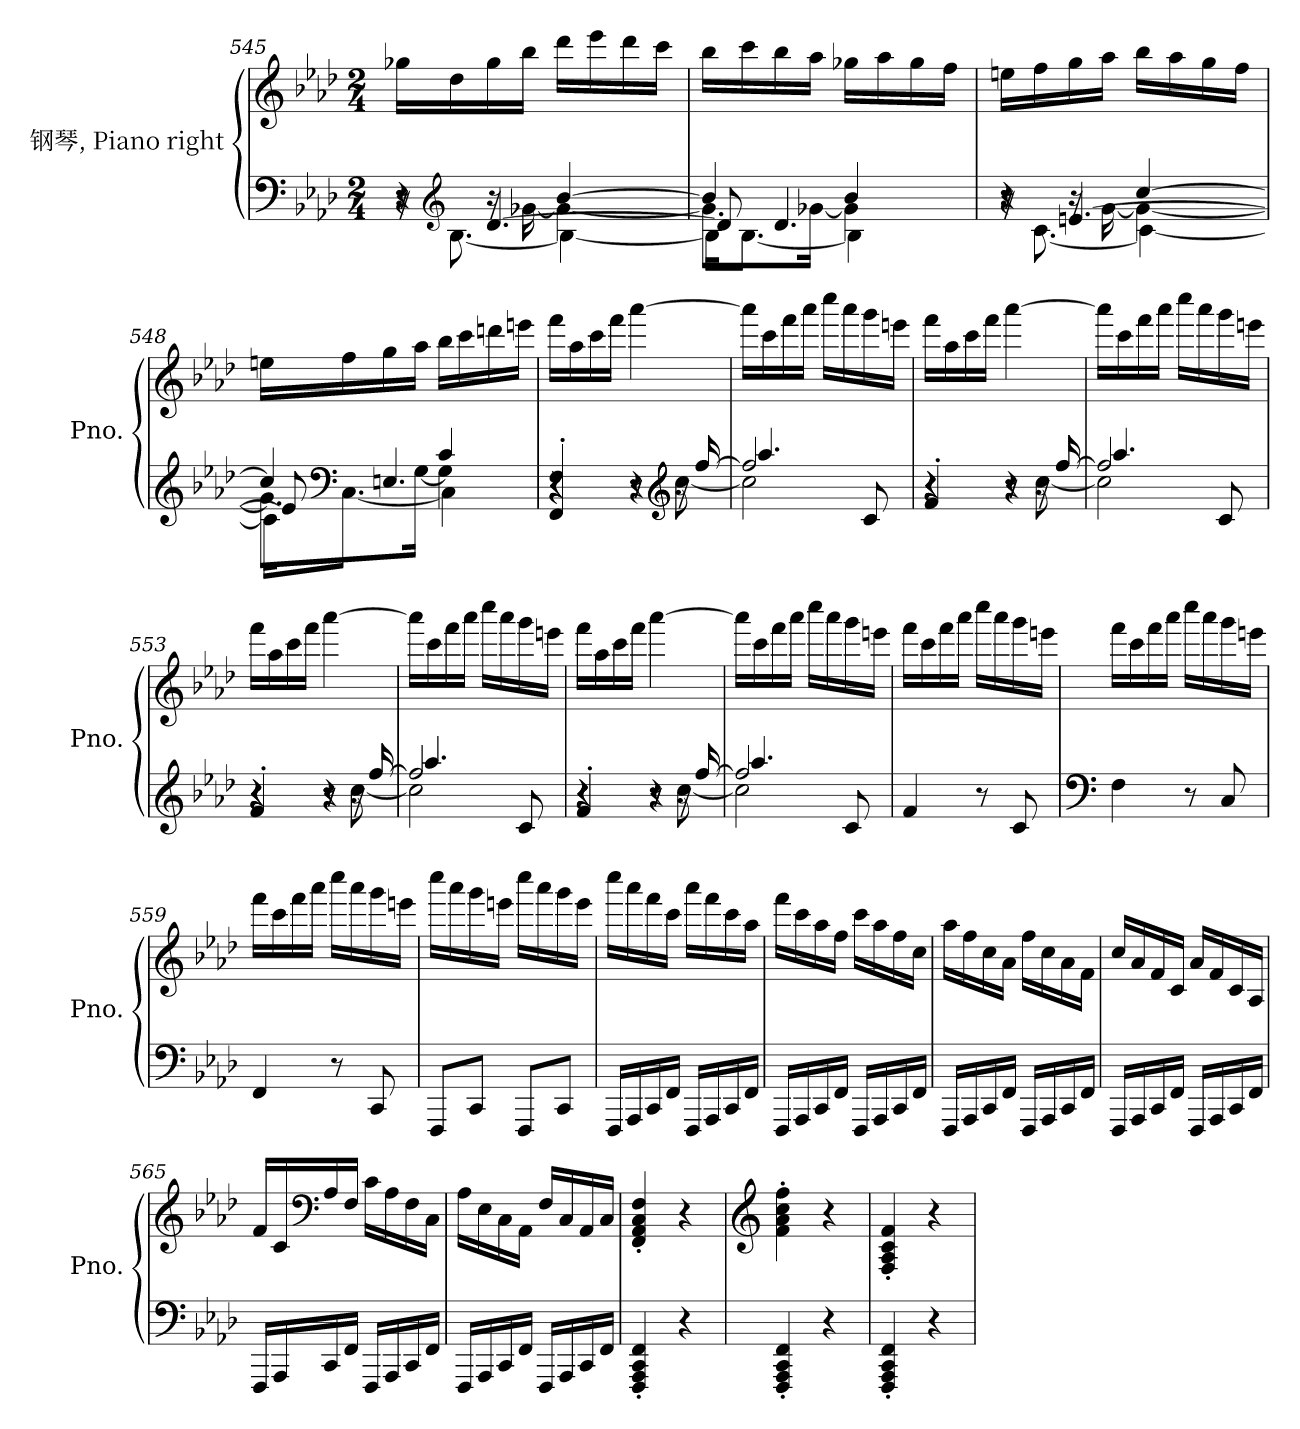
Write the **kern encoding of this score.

**kern	**kern
*part1	*part1
*staff2	*staff1
*I"钢琴, Piano right	*
*I'Pno.	*
*clefF4	*clefG2
*k[b-e-a-d-]	*k[b-e-a-d-]
*M2/4	*M2/4
=545	=545
*^	*
*	*^	*
*	*	*^	*
4r	8r	8r	16r	16gg-X\LL
*clefG2	*	*	*	*
*	*	*	*	*MM215
.	.	.	[8.B-\	16dd-\
.	16r	[4.d-/	.	16gg-\
.	[16g-X\	.	.	16bb-\JJ
*	*	*	*	*MM216
[4b-/	4g-\_	.	4B-\_	16ddd-\LL
.	.	.	.	16eee-\
.	.	.	.	16ddd-\
.	.	.	.	16ccc\JJ
!!LO:LB:g=z
=546	=546	=546	=546	=546
4b-/]	8.g-\L]	8d-/]	16B-\KL]	16bb-\LL
.	.	.	[8.B-\J	16ccc\
*	*	*	*	*MM215
.	.	4.d-/	.	16bb-\
*	*	*	*	*MM214
.	[16g-X\Jk	.	.	16aa-\JJ
*	*	*	*	*MM216
4b-/	4g-\]	.	4B-\]	16gg-X\LL
.	.	.	.	16aa-\
.	.	.	.	16gg-\
*	*	*	*	*MM212
.	.	.	.	16ff\JJ
=547	=547	=547	=547	=547
*	*	*	*	*MM216
4r	8r	8r	16r	16een\LL
*	*	*	*	*MM215
.	.	.	[8.c\	16ff\
.	16r	[4.en/	.	16gg\
.	[16g\	.	.	16aa-\JJ
*	*	*	*	*MM216
[4cc/	4g\_	.	4c\_	16bb-\LL
.	.	.	.	16aa-\
.	.	.	.	16gg\
.	.	.	.	16ff\JJ
=548	=548	=548	=548	=548
4cc/]	8.g\L]	8e/]	16c\KL]	16een\LL
*clefF4	*	*	*	*
*	*	*	*	*MM215
.	.	.	[8.C\J	16ff\
.	.	4.En/	.	16gg\
.	[16G\Jk	.	.	16aa-\JJ
*	*	*	*	*MM216
4c/	4G\]	.	4C\]	16bb-\LL
.	.	.	.	16ccc\
.	.	.	.	16dddn\
*	*	*	*	*MM212
.	.	.	.	16eeen\JJ
*v	*v	*v	*v	*
!!LO:LB:g=z
=549	=549
*	*MM216
*^	*
*	*^	*
4r	4r	4FF/' 4F/'	16fff\LL
*	*	*	*MM215
.	.	.	16aa-\
.	.	.	16ccc\
.	.	.	16fff\JJ
*	*	*	*MM216
8r	8r	4r	[4aaa-\
*clefG2	*	*	*
16r	[8cc\	.	.
[16ff/	.	.	.
=550	=550	=550	=550
2ff/]	2cc\]	4.aa-/	16aaa-\LL]
.	.	.	16ccc\
.	.	.	16fff\
.	.	.	16aaa-\JJ
*	*	*	*MM216
.	.	.	16cccc\LL
.	.	.	16aaa-\
.	.	8c/	16ggg\
.	.	.	16eeen\JJ
=551	=551	=551	=551
4r	4r	4f'/	16fff\LL
*	*	*	*MM215
.	.	.	16aa-\
.	.	.	16ccc\
.	.	.	16fff\JJ
*	*	*	*MM216
8r	8r	4r	[4aaa-\
16r	[8cc\	.	.
[16ff/	.	.	.
=552	=552	=552	=552
2ff/]	2cc\]	4.aa-/	16aaa-\LL]
.	.	.	16ccc\
.	.	.	16fff\
.	.	.	16aaa-\JJ
*	*	*	*MM216
.	.	.	16cccc\LL
.	.	.	16aaa-\
.	.	8c/	16ggg\
.	.	.	16eeen\JJ
!!LO:LB:g=z
=553	=553	=553	=553
4r	4r	4f'/	16fff\LL
*	*	*	*MM215
.	.	.	16aa-\
.	.	.	16ccc\
.	.	.	16fff\JJ
*	*	*	*MM216
8r	8r	4r	[4aaa-\
16r	[8cc\	.	.
[16ff/	.	.	.
=554	=554	=554	=554
2ff/]	2cc\]	4.aa-/	16aaa-\LL]
.	.	.	16ccc\
.	.	.	16fff\
.	.	.	16aaa-\JJ
*	*	*	*MM216
.	.	.	16cccc\LL
.	.	.	16aaa-\
.	.	8c/	16ggg\
.	.	.	16eeen\JJ
=555	=555	=555	=555
4r	4r	4f'/	16fff\LL
*	*	*	*MM215
.	.	.	16aa-\
.	.	.	16ccc\
.	.	.	16fff\JJ
*	*	*	*MM216
8r	8r	4r	[4aaa-\
16r	[8cc\	.	.
[16ff/	.	.	.
=556	=556	=556	=556
2ff/]	2cc\]	4.aa-/	16aaa-\LL]
.	.	.	16ccc\
.	.	.	16fff\
.	.	.	16aaa-\JJ
*	*	*	*MM216
.	.	.	16cccc\LL
.	.	.	16aaa-\
.	.	8c/	16ggg\
.	.	.	16eeen\JJ
*v	*v	*v	*
!!LO:PB:g=z
=557	=557
*	*MM219
4f/	16fff\LL
.	16ccc\
.	16fff\
.	16aaa-\JJ
*	*MM219
8r	16cccc\LL
.	16aaa-\
8c/	16ggg\
*	*MM215
.	16eeen\JJ
=558	=558
*clefF4	*
*	*MM218
4F\	16fff\LL
.	16ccc\
.	16fff\
.	16aaa-\JJ
*	*MM219
8r	16cccc\LL
.	16aaa-\
8C/	16ggg\
*	*MM215
.	16eeen\JJ
=559	=559
*	*MM218
4FF/	16fff\LL
.	16ccc\
.	16fff\
.	16aaa-\JJ
*	*MM219
8r	16cccc\LL
.	16aaa-\
8CC/	16ggg\
.	16eeen\JJ
!!LO:LB:g=z
=560	=560
*	*MM218
8FFF/L	16cccc\LL
.	16aaa-\
8CC/J	16ggg\
.	16eeen\JJ
*	*MM219
8FFF/L	16cccc\LL
.	16aaa-\
8CC/J	16ggg\
*	*MM213
.	16eee\JJ
=561	=561
*	*MM219
16FFF/LL	16cccc\LL
16AAA-/	16aaa-\
16CC/	16fff\
*	*MM214
16FF/JJ	16ccc\JJ
*	*MM219
16FFF/LL	16aaa-\LL
16AAA-/	16fff\
16CC/	16ccc\
*	*MM215
16FF/JJ	16aa-\JJ
=562	=562
*	*MM219
16FFF/LL	16fff\LL
16AAA-/	16ccc\
16CC/	16aa-\
*	*MM216
16FF/JJ	16ff\JJ
*	*MM219
16FFF/LL	16ccc\LL
16AAA-/	16aa-\
16CC/	16ff\
*	*MM215
16FF/JJ	16cc\JJ
=563	=563
*	*MM219
16FFF/LL	16aa-\LL
16AAA-/	16ff\
16CC/	16cc\
*	*MM215
16FF/JJ	16a-\JJ
*	*MM219
16FFF/LL	16ff\LL
16AAA-/	16cc\
16CC/	16a-\
*	*MM215
16FF/JJ	16f\JJ
!!LO:LB:g=z
=564	=564
*	*MM219
16FFF/LL	16cc/LL
16AAA-/	16a-/
16CC/	16f/
*	*MM215
16FF/JJ	16c/JJ
*	*MM219
16FFF/LL	16a-/LL
16AAA-/	16f/
16CC/	16c/
*	*MM215
16FF/JJ	16A-/JJ
=565	=565
*	*MM219
16FFF/LL	16f/LL
16AAA-/	16c/
*	*clefF4
16CC/	16A-/
*	*MM215
16FF/JJ	16F/JJ
*	*MM219
16FFF/LL	16c\LL
16AAA-/	16A-\
16CC/	16F\
*	*MM214
16FF/JJ	16C\JJ
=566	=566
*	*MM219
16FFF/LL	16A-\LL
16AAA-/	16E-\
16CC/	16C\
*	*MM215
16FF/JJ	16AA-\JJ
*	*MM219
16FFF/LL	16F/LL
16AAA-/	16C/
16CC/	16AA-/
*	*MM215
16FF/JJ	16C/JJ
=567	=567
*	*MM212
4FFF/' 4AAA-/' 4CC/' 4FF/'	4FF/' 4AA-/' 4C/' 4F/'
4r	4r
=568	=568
*	*clefG2
*	*MM208
4FFF/' 4AAA-/' 4CC/' 4FF/'	4f\' 4a-\' 4cc\' 4ff\'
4r	4r
=569	=569
*	*MM199
4FFF/' 4AAA-/' 4CC/' 4FF/'	4F/' 4A-/' 4c/' 4f/'
4r	4r
=	=
*-	*-
